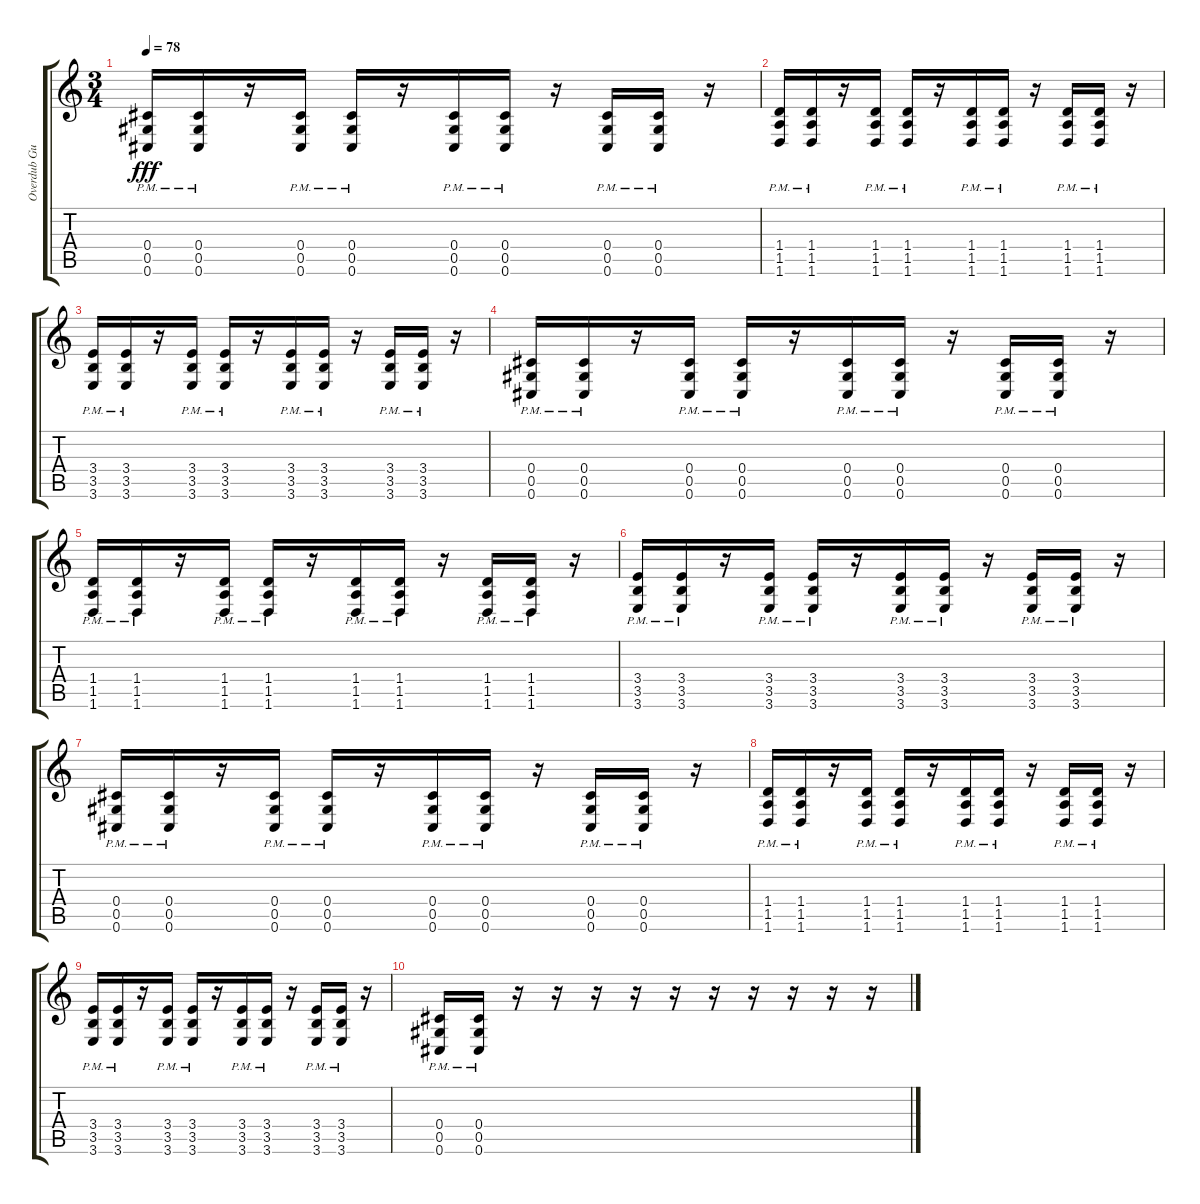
\track ("Overdub Guitar" "Overdub Gu") {instrument distortionguitar}
\staff {score tabs}
\tuning (Eb4 Bb3 Gb3 Db3 Ab2 Db2) {hide}
\ts (3 4)
\tempo 78
\clef g2
\ks c
(0.4{pm} 0.5{pm} 0.6{pm}).16{dy fff} (0.4{pm} 0.5{pm} 0.6{pm}).16 r.16 (0.4{pm} 0.5{pm} 0.6{pm}).16 (0.4{pm} 0.5{pm} 0.6{pm}).16 r.16 (0.4{pm} 0.5{pm} 0.6{pm}).16 (0.4{pm} 0.5{pm} 0.6{pm}).16 r.16 (0.4{pm} 0.5{pm} 0.6{pm}).16 (0.4{pm} 0.5{pm} 0.6{pm}).16 r.16 |
(1.4{pm} 1.5{pm} 1.6{pm}).16 (1.4{pm} 1.5{pm} 1.6{pm}).16 r.16 (1.4{pm} 1.5{pm} 1.6{pm}).16 (1.4{pm} 1.5{pm} 1.6{pm}).16 r.16 (1.4{pm} 1.5{pm} 1.6{pm}).16 (1.4{pm} 1.5{pm} 1.6{pm}).16 r.16 (1.4{pm} 1.5{pm} 1.6{pm}).16 (1.4{pm} 1.5{pm} 1.6{pm}).16 r.16 |
(3.4{pm} 3.5{pm} 3.6{pm}).16 (3.4{pm} 3.5{pm} 3.6{pm}).16 r.16 (3.4{pm} 3.5{pm} 3.6{pm}).16 (3.4{pm} 3.5{pm} 3.6{pm}).16 r.16 (3.4{pm} 3.5{pm} 3.6{pm}).16 (3.4{pm} 3.5{pm} 3.6{pm}).16 r.16 (3.4{pm} 3.5{pm} 3.6{pm}).16 (3.4{pm} 3.5{pm} 3.6{pm}).16 r.16 |
(0.4{pm} 0.5{pm} 0.6{pm}).16 (0.4{pm} 0.5{pm} 0.6{pm}).16 r.16 (0.4{pm} 0.5{pm} 0.6{pm}).16 (0.4{pm} 0.5{pm} 0.6{pm}).16 r.16 (0.4{pm} 0.5{pm} 0.6{pm}).16 (0.4{pm} 0.5{pm} 0.6{pm}).16 r.16 (0.4{pm} 0.5{pm} 0.6{pm}).16 (0.4{pm} 0.5{pm} 0.6{pm}).16 r.16 |
(1.4{pm} 1.5{pm} 1.6{pm}).16 (1.4{pm} 1.5{pm} 1.6{pm}).16 r.16 (1.4{pm} 1.5{pm} 1.6{pm}).16 (1.4{pm} 1.5{pm} 1.6{pm}).16 r.16 (1.4{pm} 1.5{pm} 1.6{pm}).16 (1.4{pm} 1.5{pm} 1.6{pm}).16 r.16 (1.4{pm} 1.5{pm} 1.6{pm}).16 (1.4{pm} 1.5{pm} 1.6{pm}).16 r.16 |
(3.4{pm} 3.5{pm} 3.6{pm}).16 (3.4{pm} 3.5{pm} 3.6{pm}).16 r.16 (3.4{pm} 3.5{pm} 3.6{pm}).16 (3.4{pm} 3.5{pm} 3.6{pm}).16 r.16 (3.4{pm} 3.5{pm} 3.6{pm}).16 (3.4{pm} 3.5{pm} 3.6{pm}).16 r.16 (3.4{pm} 3.5{pm} 3.6{pm}).16 (3.4{pm} 3.5{pm} 3.6{pm}).16 r.16 |
(0.4{pm} 0.5{pm} 0.6{pm}).16 (0.4{pm} 0.5{pm} 0.6{pm}).16 r.16 (0.4{pm} 0.5{pm} 0.6{pm}).16 (0.4{pm} 0.5{pm} 0.6{pm}).16 r.16 (0.4{pm} 0.5{pm} 0.6{pm}).16 (0.4{pm} 0.5{pm} 0.6{pm}).16 r.16 (0.4{pm} 0.5{pm} 0.6{pm}).16 (0.4{pm} 0.5{pm} 0.6{pm}).16 r.16 |
(1.4{pm} 1.5{pm} 1.6{pm}).16 (1.4{pm} 1.5{pm} 1.6{pm}).16 r.16 (1.4{pm} 1.5{pm} 1.6{pm}).16 (1.4{pm} 1.5{pm} 1.6{pm}).16 r.16 (1.4{pm} 1.5{pm} 1.6{pm}).16 (1.4{pm} 1.5{pm} 1.6{pm}).16 r.16 (1.4{pm} 1.5{pm} 1.6{pm}).16 (1.4{pm} 1.5{pm} 1.6{pm}).16 r.16 |
(3.4{pm} 3.5{pm} 3.6{pm}).16 (3.4{pm} 3.5{pm} 3.6{pm}).16 r.16 (3.4{pm} 3.5{pm} 3.6{pm}).16 (3.4{pm} 3.5{pm} 3.6{pm}).16 r.16 (3.4{pm} 3.5{pm} 3.6{pm}).16 (3.4{pm} 3.5{pm} 3.6{pm}).16 r.16 (3.4{pm} 3.5{pm} 3.6{pm}).16 (3.4{pm} 3.5{pm} 3.6{pm}).16 r.16 |
(0.4{pm} 0.5{pm} 0.6{pm}).16 (0.4{pm} 0.5{pm} 0.6{pm}).16 r.16 r.16 r.16 r.16 r.16 r.16 r.16 r.16 r.16 r.16
